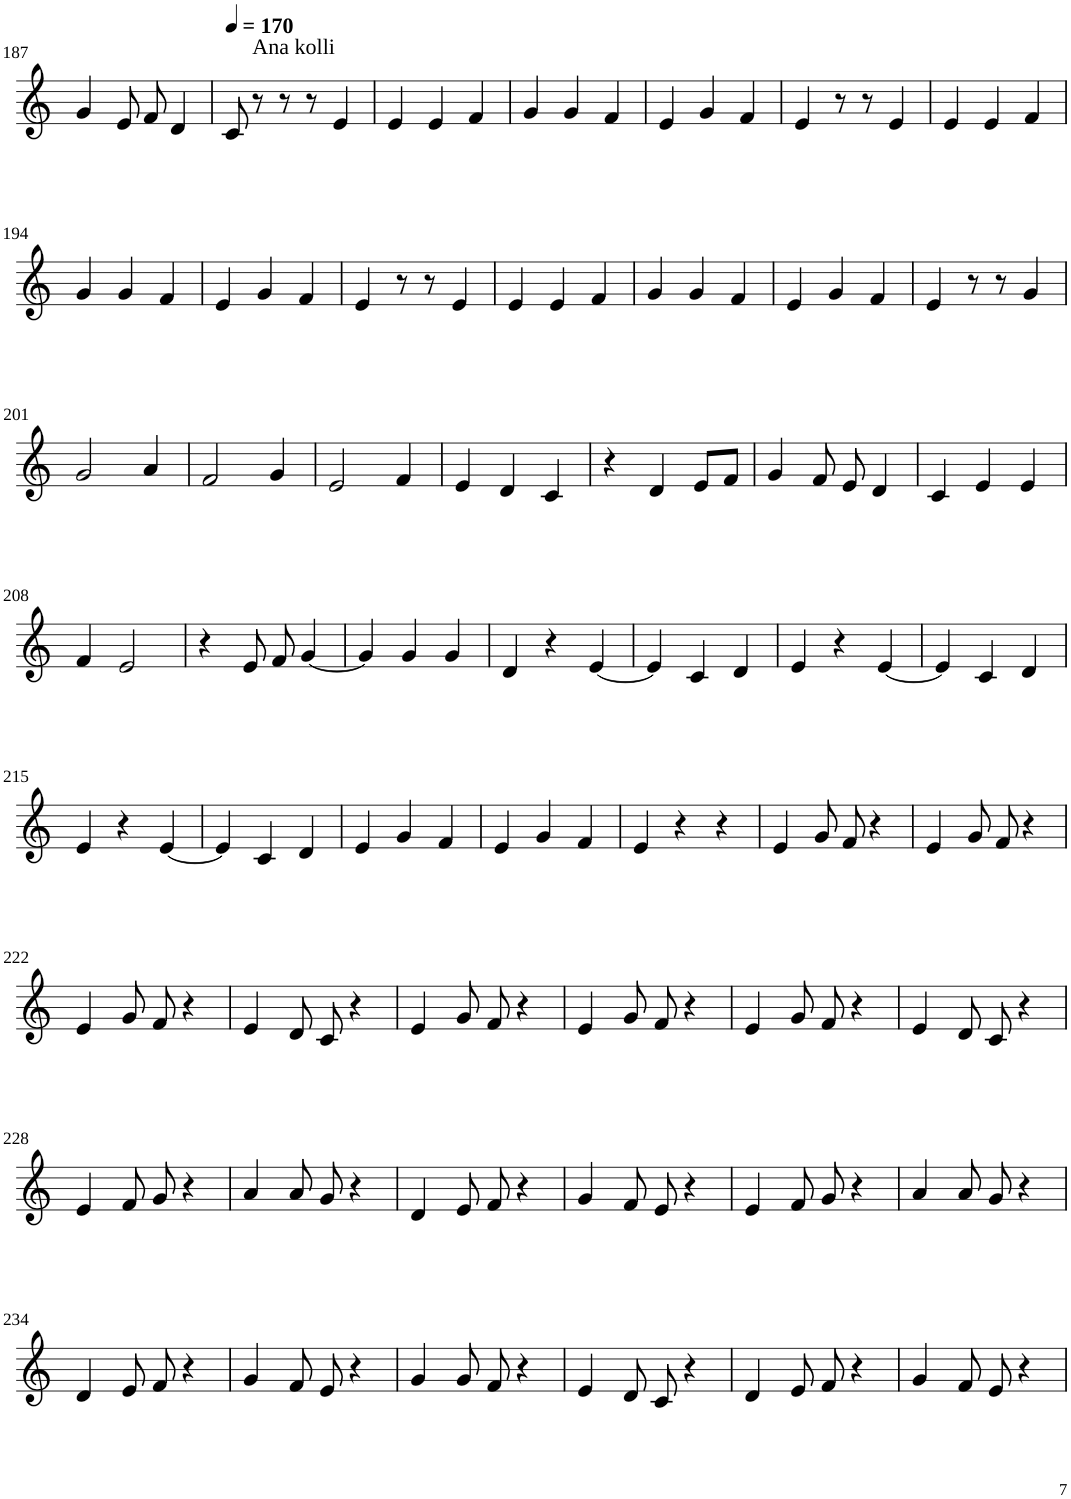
**kern
*part1
*staff1
*I"Violin
!!LO:PB:g=z
*clefG2
*k[]
*M6/8
=187
4g/
8e/
8f/
4d/
=188
*MM170
8c/
!LO:TX:a:t=Ana kolli
8r
8r
8r
4e/
=189
4e/
4e/
4f/
=190
4g/
4g/
4f/
=191
4e/
4g/
4f/
=192
4e/
8r
8r
4e/
=193
4e/
4e/
4f/
!!LO:LB:g=z
=194
4g/
4g/
4f/
=195
4e/
4g/
4f/
=196
4e/
8r
8r
4e/
=197
4e/
4e/
4f/
=198
4g/
4g/
4f/
=199
4e/
4g/
4f/
=200
4e/
8r
8r
4g/
!!LO:LB:g=z
=201
2g/
4a/
=202
2f/
4g/
=203
2e/
4f/
=204
4e/
4d/
4c/
=205
4r
4d/
8e/L
8f/J
=206
4g/
8f/
8e/
4d/
=207
4c/
4e/
4e/
!!LO:LB:g=z
=208
4f/
2e/
=209
4r
8e/
8f/
[4g/
=210
4g/]
4g/
4g/
=211
4d/
4r
[4e/
=212
4e/]
4c/
4d/
=213
4e/
4r
[4e/
=214
4e/]
4c/
4d/
!!LO:LB:g=z
=215
4e/
4r
[4e/
=216
4e/]
4c/
4d/
=217
4e/
4g/
4f/
=218
4e/
4g/
4f/
=219
4e/
4r
4r
=220
4e/
8g/
8f/
4r
=221
4e/
8g/
8f/
4r
!!LO:LB:g=z
=222
4e/
8g/
8f/
4r
=223
4e/
8d/
8c/
4r
=224
4e/
8g/
8f/
4r
=225
4e/
8g/
8f/
4r
=226
4e/
8g/
8f/
4r
=227
4e/
8d/
8c/
4r
!!LO:LB:g=z
=228
4e/
8f/
8g/
4r
=229
4a/
8a/
8g/
4r
=230
4d/
8e/
8f/
4r
=231
4g/
8f/
8e/
4r
=232
4e/
8f/
8g/
4r
=233
4a/
8a/
8g/
4r
!!LO:LB:g=z
=234
4d/
8e/
8f/
4r
=235
4g/
8f/
8e/
4r
=236
4g/
8g/
8f/
4r
=237
4e/
8d/
8c/
4r
=238
4d/
8e/
8f/
4r
=239
4g/
8f/
8e/
4r
=
*-
